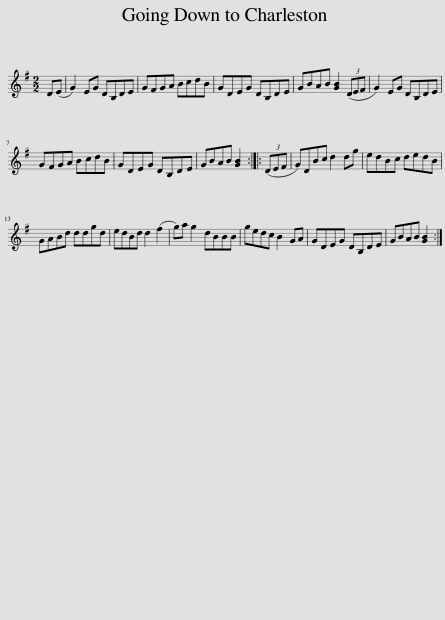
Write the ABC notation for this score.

X:1
L:1/8
M:2/2
I:linebreak $
K:G
V:1 treble
V:1
 D(E | G2) EG DB,DE | GFGA BcdB | GDEG DB,DE | GBAB [GB]2 (3(DEF | %5
 G2) EG DB,DE |$ GFGA BcdB | GDEG DB,DE | GBAB [GB]2 :: (3(DEF | %10
 G)DBc d2 dg | edBc dedB |$ GABd ddgd | edBd d2 (f2 | g)a g2 dBBB | %15
 gedc B2 GA | GDEG DB,DE | GBAB [GB]2 :| %18
